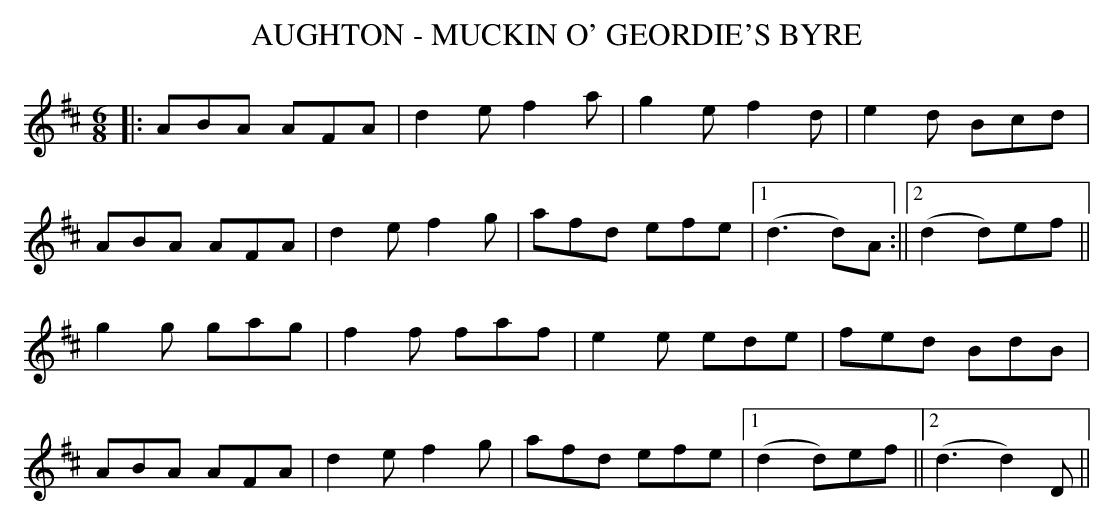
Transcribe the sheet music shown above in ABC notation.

X:1
T: AUGHTON - MUCKIN O' GEORDIE'S BYRE
M: 6/8
L: 1/8
K:D
||:ABA AFA|d2ef2a|g2ef2d|e2d Bcd|
ABA AFA|d2ef2g|afd efe|1 (d2>d2)A:||2 (d2 d)ef||
g2g gag|f2f faf|e2e ede|fed BdB|
ABA AFA|d2ef2g|afd efe|1 (d2 d)ef||2 (d2>d4) D ||
